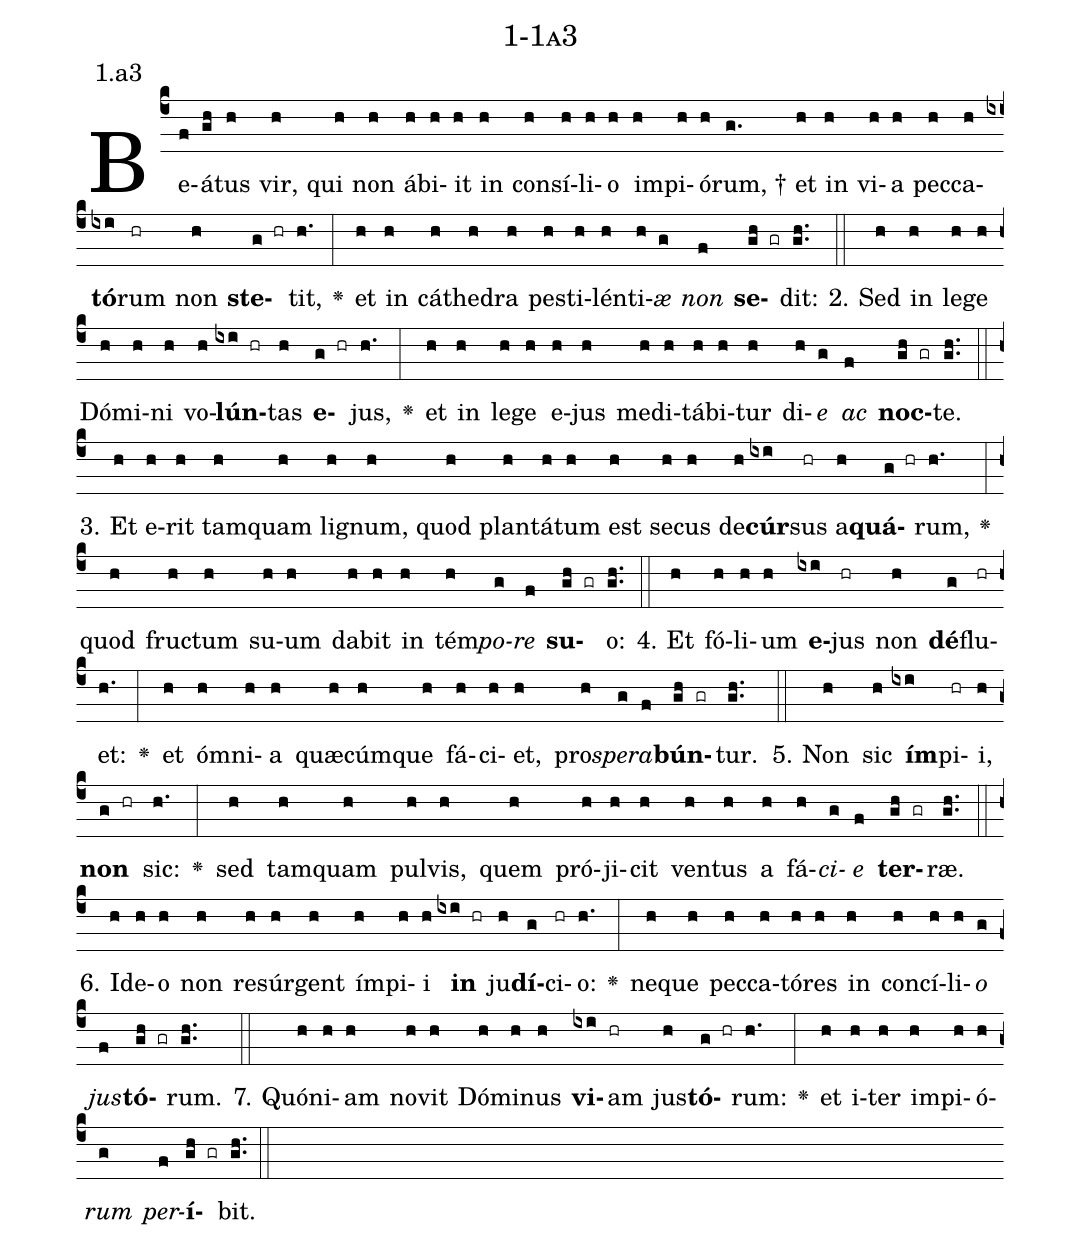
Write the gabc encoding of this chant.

name: 1-1a3;
annotation: 1.a3;
%%
(c4)Be(f)á(gh)tus(h) vir,(h) qui(h) non(h) áb(h)i(h)it(h) in(h) con(h)sí(h)li(h)o(h) im(h)pi(h)ó(h)rum, †(g.) et(h) in(h) vi(h)a(h) pec(h)ca(h)<b>tó</b>(ixi)rum(hr) non(h) <b>ste</b>(g hr)tit,(h.) <v>\greheightstar</v>(:) et(h) in(h) cá(h)the(h)dra(h) pes(h)ti(h)lén(h)ti(h)<i>æ</i>(g) <i>non</i>(f) <b>se</b>(gh gr)dit:(gh..) (::)
2. Sed(h) in(h) le(h)ge(h) Dó(h)mi(h)ni(h) vo(h)<b>lún</b>(ixi hr)tas(h) <b>e</b>(g hr)jus,(h.) <v>\greheightstar</v>(:) et(h) in(h) le(h)ge(h) e(h)jus(h) me(h)di(h)tá(h)bi(h)tur(h) di(h)<i>e</i>(g) <i>ac</i>(f) <b>noc</b>(gh gr)te.(gh..) (::)
3. Et(h) e(h)rit(h) tam(h)quam(h) li(h)gnum,(h) quod(h) plan(h)tá(h)tum(h) est(h) se(h)cus(h) de(h)<b>cúr</b>(ixi)sus(hr) a(h)<b>quá</b>(g hr)rum,(h.) <v>\greheightstar</v>(:) quod(h) fruc(h)tum(h) su(h)um(h) da(h)bit(h) in(h) tém(h)<i>po</i>(g)<i>re</i>(f) <b>su</b>(gh gr)o:(gh..) (::)
4. Et(h) fó(h)li(h)um(h) <b>e</b>(ixi)jus(hr) non(h) <b>dé</b>(g)flu(hr)et:(h.) <v>\greheightstar</v>(:) et(h) óm(h)ni(h)a(h) quæ(h)cúm(h)que(h) fá(h)ci(h)et,(h) pro(h)<i>spe</i>(g)<i>ra</i>(f)<b>bún</b>(gh gr)tur.(gh..) (::)
5. Non(h) sic(h) <b>ím</b>(ixi)pi(hr)i,(h) <b>non</b>(g hr) sic:(h.) <v>\greheightstar</v>(:) sed(h) tam(h)quam(h) pul(h)vis,(h) quem(h) pró(h)ji(h)cit(h) ven(h)tus(h) a(h) fá(h)<i>ci</i>(g)<i>e</i>(f) <b>ter</b>(gh gr)ræ.(gh..) (::)
6. Id(h)e(h)o(h) non(h) re(h)súr(h)gent(h) ím(h)pi(h)i(h) <b>in</b>(ixi hr) ju(h)<b>dí</b>(g)ci(hr)o:(h.) <v>\greheightstar</v>(:) ne(h)que(h) pec(h)ca(h)tó(h)res(h) in(h) con(h)cí(h)li(h)<i>o</i>(g) <i>jus</i>(f)<b>tó</b>(gh gr)rum.(gh..) (::)
7. Quón(h)i(h)am(h) no(h)vit(h) Dó(h)mi(h)nus(h) <b>vi</b>(ixi)am(hr) jus(h)<b>tó</b>(g hr)rum:(h.) <v>\greheightstar</v>(:) et(h) i(h)ter(h) im(h)pi(h)ó(h)<i>rum</i>(g) <i>per</i>(f)<b>í</b>(gh gr)bit.(gh..) (::)
